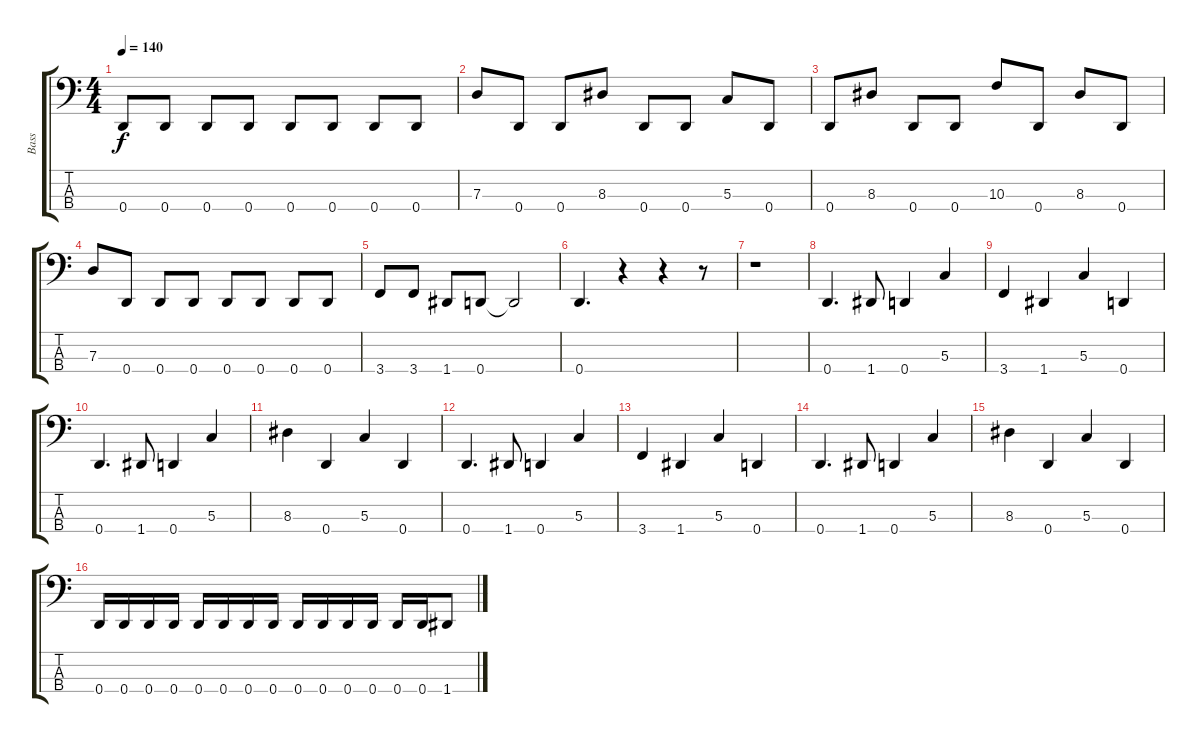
\track ("Bass" "Bass") {instrument electricbasspick}
\staff {score tabs}
\tuning (F2 C2 G1 D1) {hide}
\ts (4 4)
\tempo 140
\clef f4
\ks c
0.4.8{dy f} 0.4.8 0.4.8 0.4.8 0.4.8 0.4.8 0.4.8 0.4.8 |
7.3.8 0.4.8 0.4.8 8.3.8 0.4.8 0.4.8 5.3.8 0.4.8 |
0.4.8 8.3.8 0.4.8 0.4.8 10.3.8 0.4.8 8.3.8 0.4.8 |
7.3.8 0.4.8 0.4.8 0.4.8 0.4.8 0.4.8 0.4.8 0.4.8 |
3.4.8 3.4.8 1.4.8 0.4.8 0.4{t}.2 |
0.4.4{d} r.4 r.4 r.8 |
r.1 |
0.4.4{d} 1.4.8 0.4.4 5.3.4 |
3.4.4 1.4.4 5.3.4 0.4.4 |
0.4.4{d} 1.4.8 0.4.4 5.3.4 |
8.3.4 0.4.4 5.3.4 0.4.4 |
0.4.4{d} 1.4.8 0.4.4 5.3.4 |
3.4.4 1.4.4 5.3.4 0.4.4 |
0.4.4{d} 1.4.8 0.4.4 5.3.4 |
8.3.4 0.4.4 5.3.4 0.4.4 |
0.4.16 0.4.16 0.4.16 0.4.16 0.4.16 0.4.16 0.4.16 0.4.16 0.4.16 0.4.16 0.4.16 0.4.16 0.4.16 0.4.16 1.4.8
